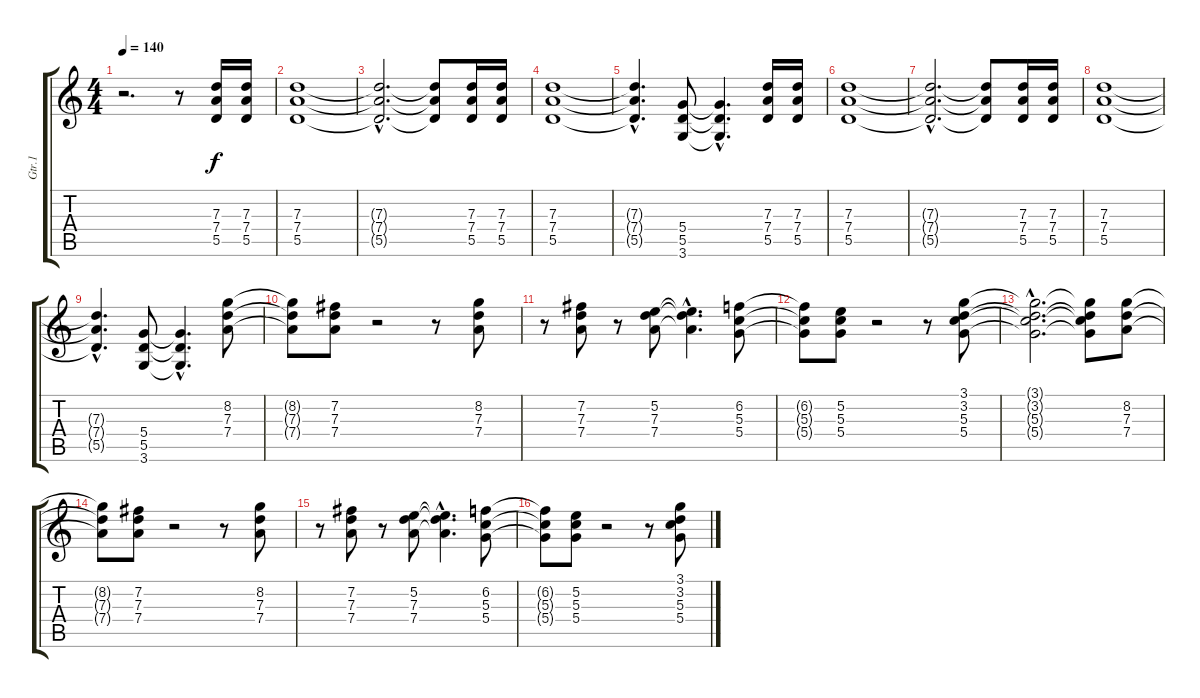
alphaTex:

\track ("Gtr.1" "Gtr.1") {instrument distortionguitar}
\staff {score tabs}
\tuning (E4 B3 G3 D3 A2 E2) {hide}
\ts (4 4)
\tempo 140
\clef g2
\ks c
r.2{d dy f instrument distortionguitar} r.8 (7.3 7.4 5.5).16 (7.3 7.4 5.5).16 |
(7.3 7.4 5.5).1 |
(7.3{hac t} 7.4{hac t} 5.5{hac t}).2{d} (7.3{t} 7.4{t} 5.5{t}).8 (7.3 7.4 5.5).16 (7.3 7.4 5.5).16 |
(7.3 7.4 5.5).1 |
(7.3{hac t} 7.4{hac t} 5.5{hac t}).4{d} (5.4 5.5 3.6).8 (5.4{hac t} 5.5{hac t} 3.6{hac t}).4{d} (7.3 7.4 5.5).16 (7.3 7.4 5.5).16 |
(7.3 7.4 5.5).1 |
(7.3{hac t} 7.4{hac t} 5.5{hac t}).2{d} (7.3{t} 7.4{t} 5.5{t}).8 (7.3 7.4 5.5).16 (7.3 7.4 5.5).16 |
(7.3 7.4 5.5).1 |
(7.3{hac t} 7.4{hac t} 5.5{hac t}).4{d} (5.4 5.5 3.6).8 (5.4{hac t} 5.5{hac t} 3.6{hac t}).4{d} (8.2 7.3 7.4).8 |
(8.2{t} 7.3{t} 7.4{t}).8 (7.2 7.3 7.4).8 r.2 r.8 (8.2 7.3 7.4).8 |
r.8 (7.2 7.3 7.4).8 r.8 (5.2 7.3 7.4).8 (5.2{hac t} 7.3{hac t} 7.4{hac t}).4{d} (6.2 5.3 5.4).8 |
(6.2{t} 5.3{t} 5.4{t}).8 (5.2 5.3 5.4).8 r.2 r.8 (3.1 3.2 5.3 5.4).8 |
(3.1{hac t} 3.2{hac t} 5.3{hac t} 5.4{hac t}).2{d} (3.1{t} 3.2{t} 5.3{t} 5.4{t}).8 (8.2 7.3 7.4).8 |
(8.2{t} 7.3{t} 7.4{t}).8 (7.2 7.3 7.4).8 r.2 r.8 (8.2 7.3 7.4).8 |
r.8 (7.2 7.3 7.4).8 r.8 (5.2 7.3 7.4).8 (5.2{hac t} 7.3{hac t} 7.4{hac t}).4{d} (6.2 5.3 5.4).8 |
(6.2{t} 5.3{t} 5.4{t}).8 (5.2 5.3 5.4).8 r.2 r.8 (3.1 3.2 5.3 5.4).8
